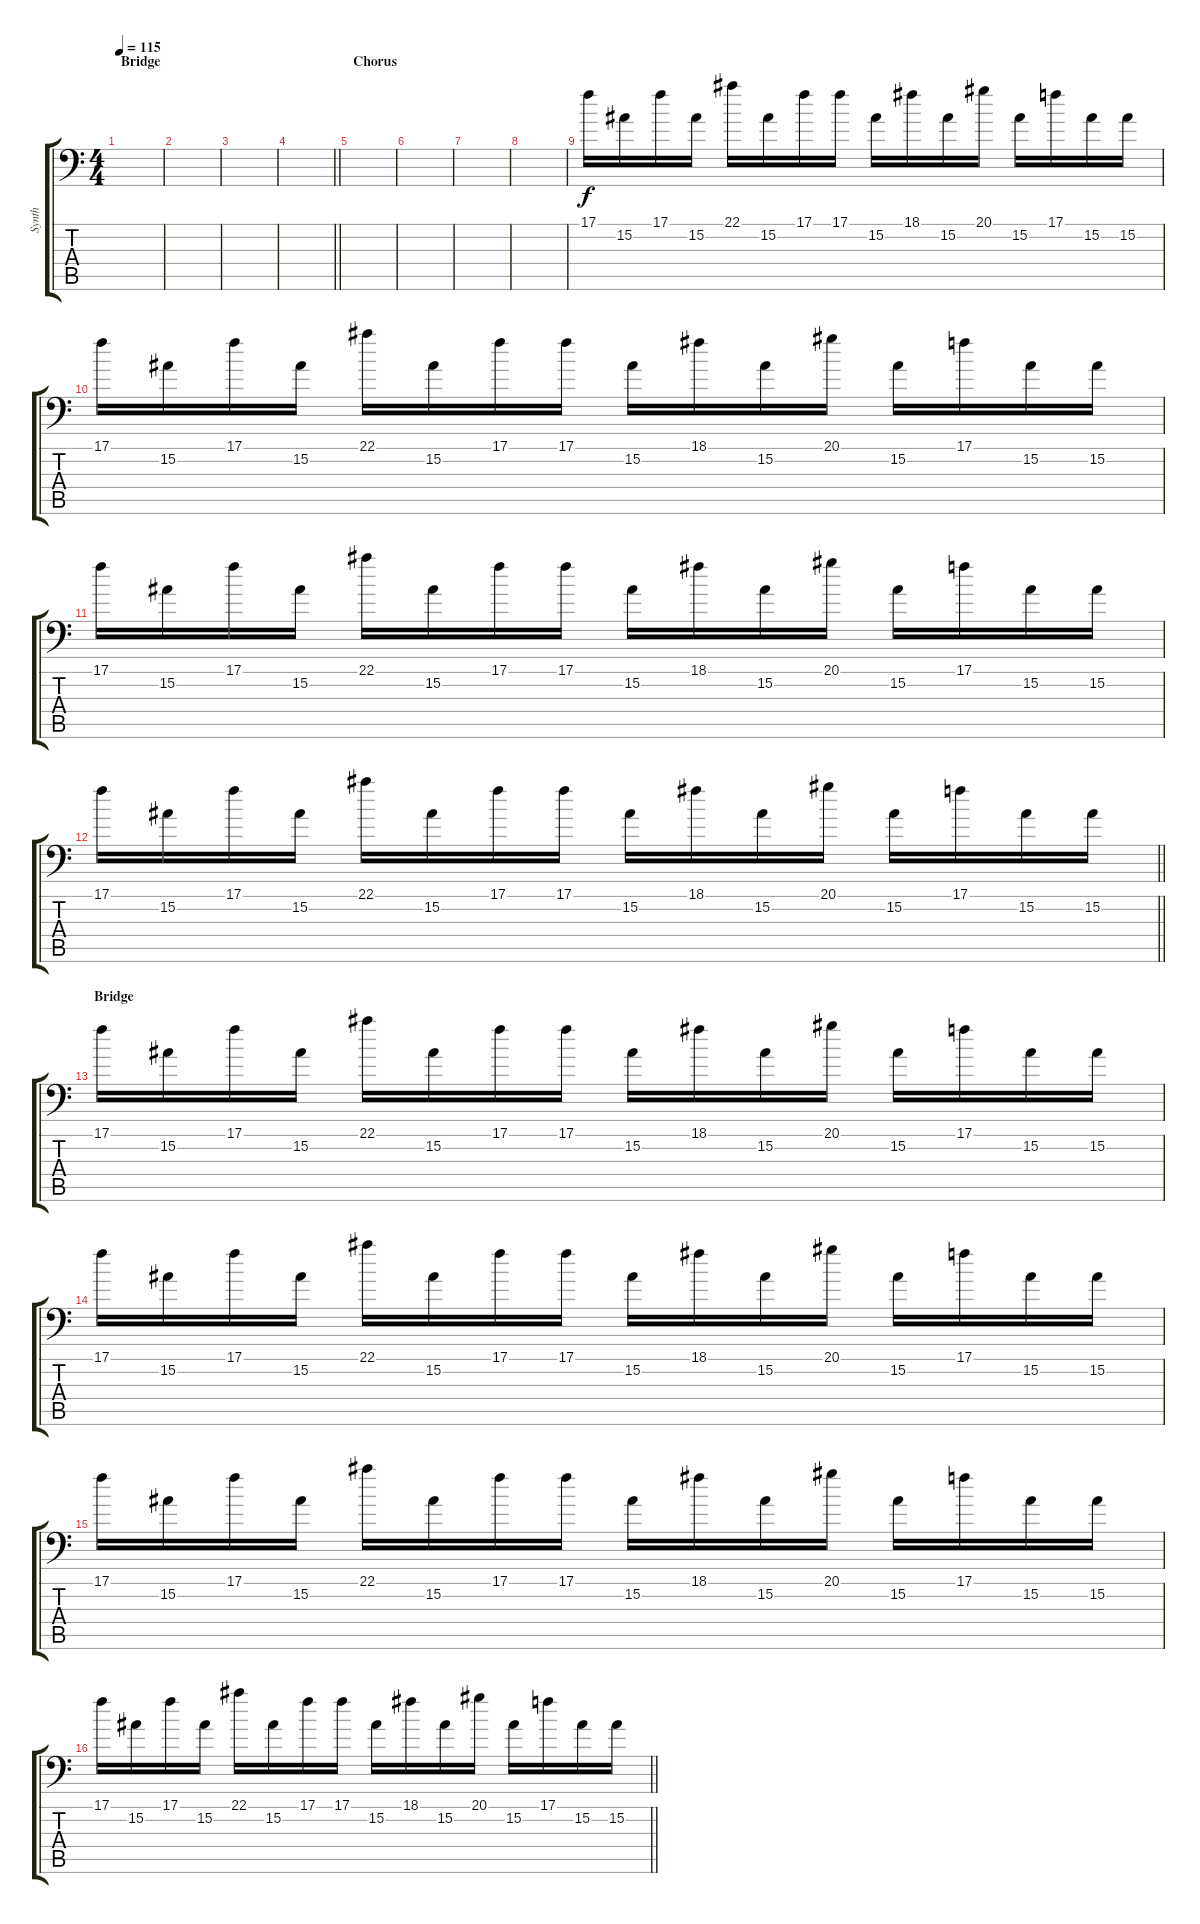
\track ("Synth" "Synth") {instrument lead2sawtooth}
\staff {score tabs}
\tuning (C4 G3 Eb3 Bb2 F2 Bb1) {hide}
\ts (4 4)
\section ("" "Bridge")
\tempo 115
\clef f4
\ks c
|
|
|
\barLineRight lightlight
|
\section ("" "Chorus")
|
|
|
|
17.1.16{volume 8} 15.2.16 17.1.16 15.2.16 22.1.16 15.2.16 17.1.16 17.1.16 15.2.16 18.1.16 15.2.16 20.1.16 15.2.16 17.1.16 15.2.16 15.2.16 |
17.1.16 15.2.16 17.1.16 15.2.16 22.1.16 15.2.16 17.1.16 17.1.16 15.2.16 18.1.16 15.2.16 20.1.16 15.2.16 17.1.16 15.2.16 15.2.16 |
17.1.16 15.2.16 17.1.16 15.2.16 22.1.16 15.2.16 17.1.16 17.1.16 15.2.16 18.1.16 15.2.16 20.1.16 15.2.16 17.1.16 15.2.16 15.2.16 |
\barLineRight lightlight
17.1.16 15.2.16 17.1.16 15.2.16 22.1.16 15.2.16 17.1.16 17.1.16 15.2.16 18.1.16 15.2.16 20.1.16 15.2.16 17.1.16 15.2.16 15.2.16 |
\section ("" "Bridge")
17.1.16{volume 13} 15.2.16 17.1.16 15.2.16 22.1.16 15.2.16 17.1.16 17.1.16 15.2.16 18.1.16 15.2.16 20.1.16 15.2.16 17.1.16 15.2.16 15.2.16 |
17.1.16 15.2.16 17.1.16 15.2.16 22.1.16 15.2.16 17.1.16 17.1.16 15.2.16 18.1.16 15.2.16 20.1.16 15.2.16 17.1.16 15.2.16 15.2.16 |
17.1.16 15.2.16 17.1.16 15.2.16 22.1.16 15.2.16 17.1.16 17.1.16 15.2.16 18.1.16 15.2.16 20.1.16 15.2.16 17.1.16 15.2.16 15.2.16 |
\barLineRight lightlight
17.1.16 15.2.16 17.1.16 15.2.16 22.1.16 15.2.16 17.1.16 17.1.16 15.2.16 18.1.16 15.2.16 20.1.16 15.2.16 17.1.16 15.2.16 15.2.16
